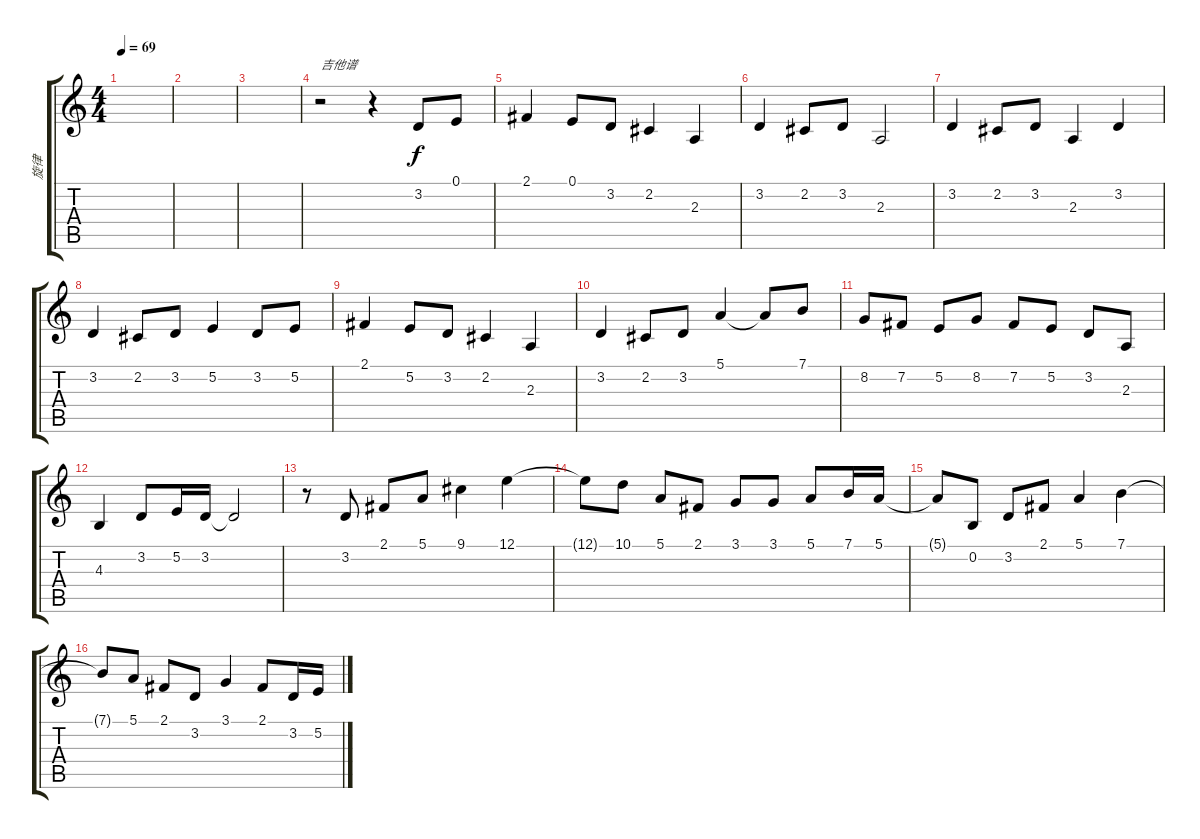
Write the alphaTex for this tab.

\track ("旋律" "旋律") {instrument flute}
\staff {score tabs}
\tuning (E4 B3 G3 D3 A2 E2) {hide}
\ts (4 4)
\tempo 69
\clef g2
\ks c
|
|
|
r.2{txt "吉他谱"} r.4 3.2.8 0.1.8 |
2.1.4 0.1.8 3.2.8 2.2.4 2.3.4 |
3.2.4 2.2.8 3.2.8 2.3.2 |
3.2.4 2.2.8 3.2.8 2.3.4 3.2.4 |
3.2.4 2.2.8 3.2.8 5.2.4 3.2.8 5.2.8 |
2.1.4 5.2.8 3.2.8 2.2.4 2.3.4 |
3.2.4 2.2.8 3.2.8 5.1.4 5.1{t}.8 7.1.8 |
8.2.8 7.2.8 5.2.8 8.2.8 7.2.8 5.2.8 3.2.8 2.3.8 |
4.3.4 3.2.8 5.2.16 3.2.16 3.2{t}.2 |
r.8 3.2.8 2.1.8 5.1.8 9.1.4 12.1.4 |
12.1{t}.8 10.1.8 5.1.8 2.1.8 3.1.8 3.1.8 5.1.8 7.1.16 5.1.16 |
5.1{t}.8 0.2.8 3.2.8 2.1.8 5.1.4 7.1.4 |
7.1{t}.8 5.1.8 2.1.8 3.2.8 3.1.4 2.1.8 3.2.16 5.2.16
